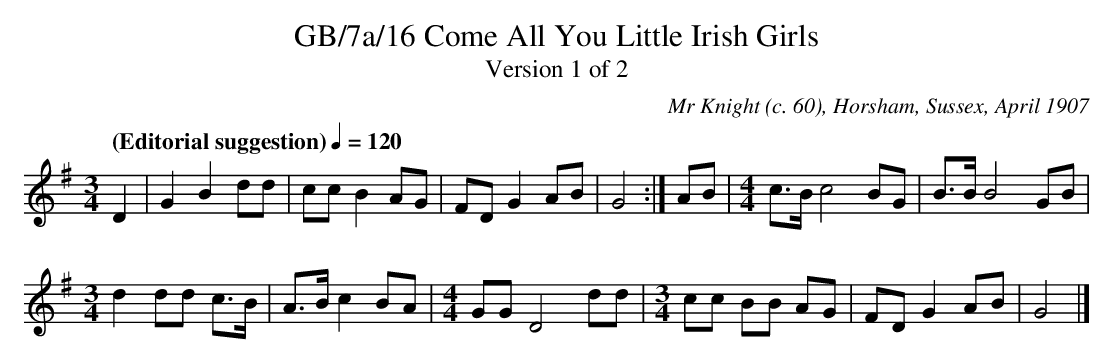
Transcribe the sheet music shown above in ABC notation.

X:1
T:GB/7a/16 Come All You Little Irish Girls
T:Version 1 of 2
C:Mr Knight (c. 60), Horsham, Sussex, April 1907
L:1/8
Q:"(Editorial suggestion)" 1/4=120
M:3/4
K:G
D2 | G2 B2 dd | cc B2 AG | FD G2 AB | G4 :| AB |[M:4/4] c>B c4 BG | B>B B4 GB |
[M:3/4] d2 dd c>B | A>B c2 BA |[M:4/4] GG D4 dd |[M:3/4] cc BB AG | FD G2 AB | G4 |]
